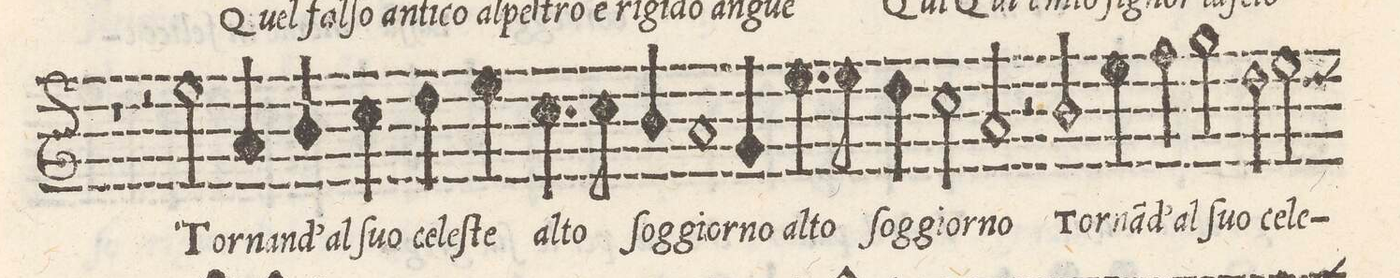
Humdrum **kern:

**kern	**text
*I"CANTO	*
*clefG2	*
*k[]	*
*met(C)	*
*M2/1	*
1r	.
2r	.
2ee\	Tor-
=27-	=27-
4a/	-nan-
4b/	-d`al
4cc\	ſuo
4dd\	ce-
4ee\	-leſ-
4.cc\	-te al-
8cc\	-to
4b/	ſog-
=28-	=28-
1a	-gior-
4g/	-no
4.ee\	al-
8ee\	-to
4dd\	ſog-
=29-	=29-
2cc\	-gior-
2a/	-no
2r	.
2b/	Tor-
=30-	=30-
4ee\	-nã(n)-
4ff\	-d`al
2gg\	ſuo
2dd\	ce-
2ee\	-le-
=31-	=31-
*-	*-
